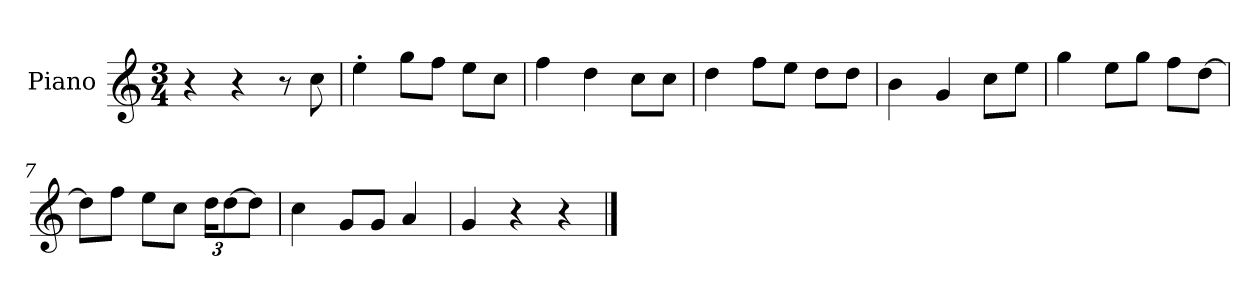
**kern
*part1
*staff1
*I"Piano
*I'P-no
*clefG2
*k[]
*M3/4
*MM175
=1
4r
4r
8r
8cc\
=2
4ee'\
8gg\L
8ff\J
8ee\L
8cc\J
=3
4ff\
4dd\
8cc\L
8cc\J
=4
4dd\
8ff\L
8ee\J
8dd\L
8dd\J
=5
4b\
4g/
8cc\L
8ee\J
=6
4gg\
8ee\L
8gg\J
8ff\L
[8dd\J
=7
8dd\L]
8ff\J
8ee\L
8cc\J
*Xbrackettup
24dd\KL
[12dd\
8dd\J]
=8
4cc\
8g/L
8g/J
4a/
!!LO:LB:g=z
=9
4g/
4r
4r
==
*-
